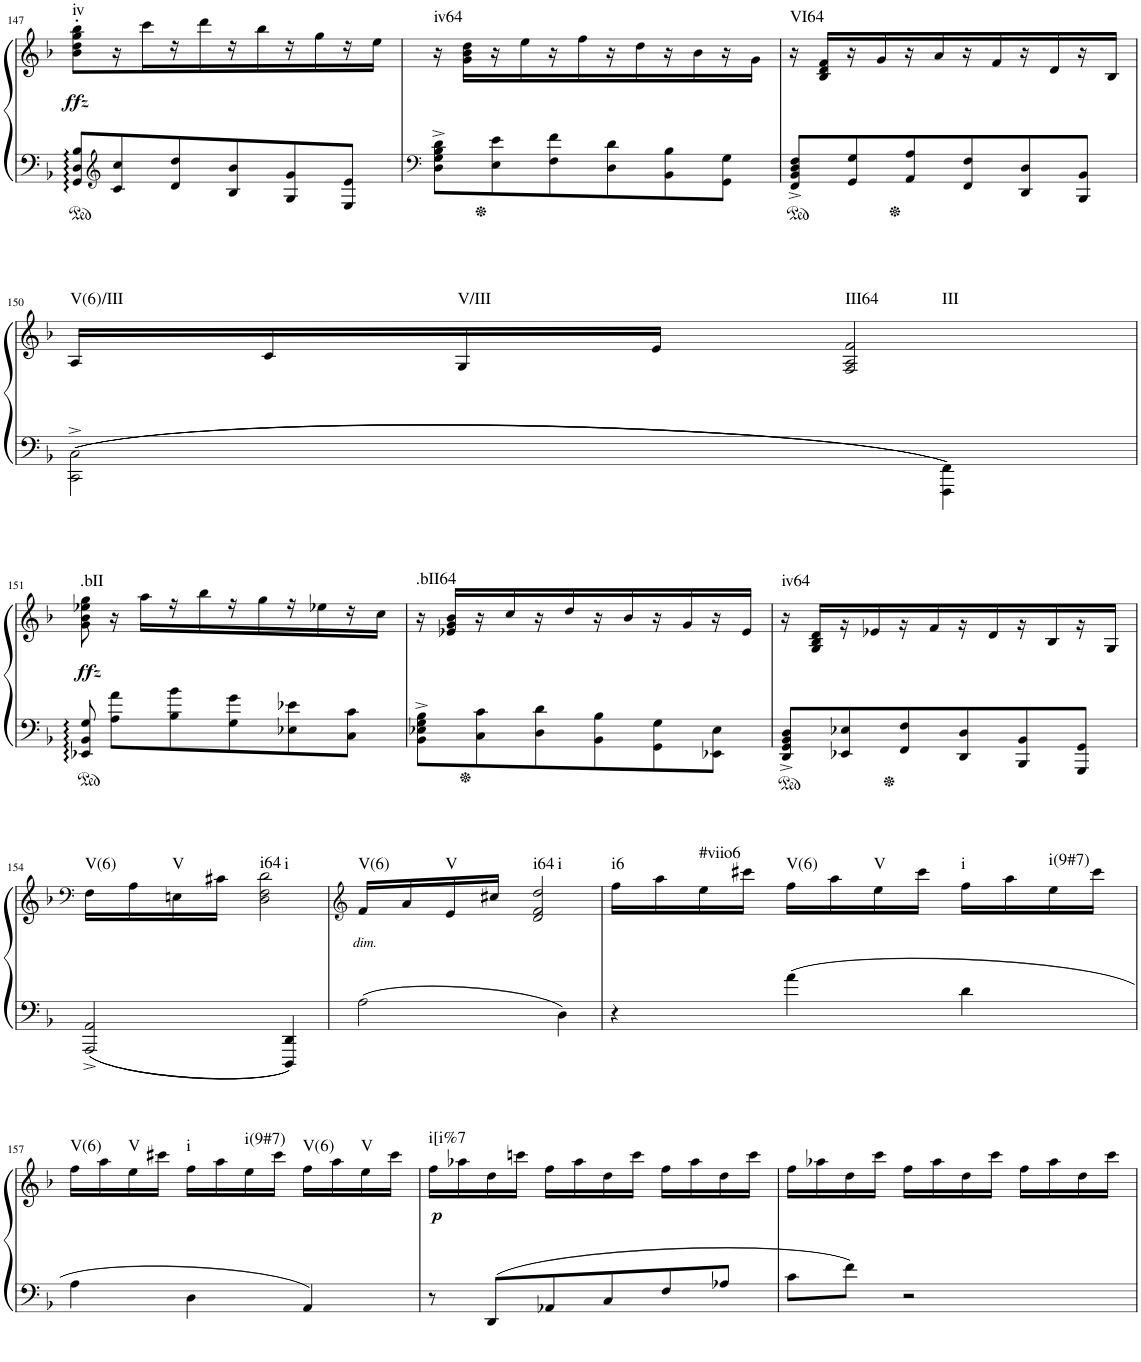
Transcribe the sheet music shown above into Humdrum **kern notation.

**kern	**kern	**dynam	**harte
*part1	*part1	*part1	*part1
*staff2	*staff1	*staff1/2	*
*I"Piano	*	*	*
*I'Pno.	*	*	*
!!LO:PB:g=z
*clefF4	*clefG2	*	*
*k[b-]	*k[b-]	*	*
*M3/4	*M3/4	*	*
=147	=147	=147	=147
!	!	!LO:DY:b	!LO:H:kt=iv
8GG/ 8D/ 8B-/L	8b-\' 8dd\' 8gg\' 8bb-\'L	other-dynamics	N
*clefG2	*	*	*
8c/ 8cc/	16r	.	.
.	16ccc\	.	.
8d/ 8dd/	16r	.	.
.	16ddd\	.	.
8B-/ 8b-/	16r	.	.
.	16bb-\	.	.
8G/ 8g/	16r	.	.
.	16gg\	.	.
8E/ 8e/J	16r	.	.
.	16ee\JJ	.	.
=148	=148	=148	=148
*clefF4	*	*	*
!	!	!	!LO:H:kt=iv64
8D\^ 8G\^ 8B-\^ 8d\^L	16r	.	N
.	16g\ 16b-\ 16dd\LL	.	.
8E\ 8e\	16r	.	.
.	16ee\	.	.
8F\ 8f\	16r	.	.
.	16ff\	.	.
8D\ 8d\	16r	.	.
.	16dd\	.	.
8BB-\ 8B-\	16r	.	.
.	16b-\	.	.
8GG\ 8G\J	16r	.	.
.	16g\JJ	.	.
=149	=149	=149	=149
!	!	!	!LO:H:kt=VI64
8FF/^ 8BB-/^ 8D/^ 8F/^L	16r	.	N
.	16B-/ 16d/ 16f/LL	.	.
8GG/ 8G/	16r	.	.
.	16g/	.	.
8AA/ 8A/	16r	.	.
.	16a/	.	.
8FF/ 8F/	16r	.	.
.	16f/	.	.
8DD/ 8D/	16r	.	.
.	16d/	.	.
8BBB-/ 8BB-/J	16r	.	.
.	16B-/JJ	.	.
!!LO:LB:g=z
=150	=150	=150	=150
!	!	!	!LO:H:kt=V(6)/III
2CC\^ 2C\^	16A/LL	.	N
.	16c/	.	.
!	!	!	!LO:H:kt=V/III
.	16G/	.	N
.	16e/JJ	.	.
!	!	!	!LO:H:n=1:kt=III64
!	!	!	!LO:H:n=2:kt=III
.	2F/ 2A/ 2f/	.	N N
4FFF\ 4FF\	.	.	.
!!LO:LB:g=z
=151	=151	=151	=151
!	!	!LO:DY:b	!LO:H:kt=.bII
8EE-X/ 8BB-/ 8G/	8g\ 8b-\ 8ee-X\ 8gg\	other-dynamics	N
8A\ 8a\L	16r	.	.
.	16aa\LL	.	.
8B-\ 8b-\	16r	.	.
.	16bb-\	.	.
8G\ 8g\	16r	.	.
.	16gg\	.	.
8E-X\ 8e-X\	16r	.	.
.	16ee-X\	.	.
8C\ 8c\J	16r	.	.
.	16cc\JJ	.	.
=152	=152	=152	=152
!	!	!	!LO:H:kt=.bII64
8BB-\^ 8E-X\^ 8G\^ 8B-\^L	16r	.	N
.	16e-X/ 16g/ 16b-/LL	.	.
8C\ 8c\	16r	.	.
.	16cc/	.	.
8D\ 8d\	16r	.	.
.	16dd/	.	.
8BB-\ 8B-\	16r	.	.
.	16b-/	.	.
8GG\ 8G\	16r	.	.
.	16g/	.	.
8EE-X\ 8E-\J	16r	.	.
.	16e-/JJ	.	.
=153	=153	=153	=153
!	!	!	!LO:H:kt=iv64
8DD/^ 8GG/^ 8BB-/^ 8D/^L	16r	.	N
.	16G/ 16B-/ 16d/LL	.	.
8EE-X/ 8E-X/	16r	.	.
.	16e-X/	.	.
8FF/ 8F/	16r	.	.
.	16f/	.	.
8DD/ 8D/	16r	.	.
.	16d/	.	.
8BBB-/ 8BB-/	16r	.	.
.	16B-/	.	.
8GGG/ 8GG/J	16r	.	.
.	16G/JJ	.	.
!!LO:LB:g=z
=154	=154	=154	=154
*	*clefF4	*	*
!	!	!	!LO:H:kt=V(6)
2AAA/^ 2AA/^	16F\LL	.	N
.	16A\	.	.
!	!	!	!LO:H:kt=V
.	16En\	.	N
.	16c#X\JJ	.	.
!	!	!	!LO:H:n=1:kt=i64
!	!	!	!LO:H:n=2:kt=i
.	2D\ 2F\ 2d\	.	N N
4DDD/ 4DD/	.	.	.
=155	=155	=155	=155
*	*clefG2	*	*
!	!LO:TX:b:i:t=dim.	!	!LO:H:kt=V(6)
2A\	16f/LL	.	N
.	16a/	.	.
!	!	!	!LO:H:kt=V
.	16e/	.	N
.	16cc#X/JJ	.	.
!	!	!	!LO:H:n=1:kt=i64
!	!	!	!LO:H:n=2:kt=i
.	2d/ 2f/ 2dd/	.	N N
4D\	.	.	.
=156	=156	=156	=156
!	!	!	!LO:H:kt=i6
4r	16ff\LL	.	N
.	16aa\	.	.
!	!	!	!LO:H:kt=#viio6
.	16ee\	.	N
.	16ccc#X\JJ	.	.
!	!	!	!LO:H:kt=V(6)
4a\	16ff\LL	.	N
.	16aa\	.	.
!	!	!	!LO:H:kt=V
.	16ee\	.	N
.	16ccc#\JJ	.	.
!	!	!	!LO:H:kt=i
4d\	16ff\LL	.	N
.	16aa\	.	.
!	!	!	!LO:H:kt=i(9#7)
.	16ee\	.	N
.	16ccc#\JJ	.	.
!!LO:LB:g=z
=157	=157	=157	=157
!	!	!	!LO:H:kt=V(6)
4A\	16ff\LL	.	N
.	16aa\	.	.
!	!	!	!LO:H:kt=V
.	16ee\	.	N
.	16ccc#X\JJ	.	.
!	!	!	!LO:H:kt=i
4D\	16ff\LL	.	N
.	16aa\	.	.
!	!	!	!LO:H:kt=i(9#7)
.	16ee\	.	N
.	16ccc#\JJ	.	.
!	!	!	!LO:H:kt=V(6)
4AA/	16ff\LL	.	N
.	16aa\	.	.
!	!	!	!LO:H:kt=V
.	16ee\	.	N
.	16ccc#\JJ	.	.
=158	=158	=158	=158
!	!	!LO:DY:b	!LO:H:kt=i[i%7
8r	16ff\LL	p	N
.	16aa-X\	.	.
8DD/L	16dd\	.	.
.	16cccn\JJ	.	.
8AA-X/	16ff\LL	.	.
.	16aa-\	.	.
8C/	16dd\	.	.
.	16ccc\JJ	.	.
8F/	16ff\LL	.	.
.	16aa-\	.	.
8A-X/J	16dd\	.	.
.	16ccc\JJ	.	.
=159	=159	=159	=159
8c\L	16ff\LL	.	.
.	16aa-X\	.	.
8f\J	16dd\	.	.
.	16ccc\JJ	.	.
2r	16ff\LL	.	.
.	16aa-\	.	.
.	16dd\	.	.
.	16ccc\JJ	.	.
.	16ff\LL	.	.
.	16aa-\	.	.
.	16dd\	.	.
.	16ccc\JJ	.	.
=	=	=	=
*-	*-	*-	*-
